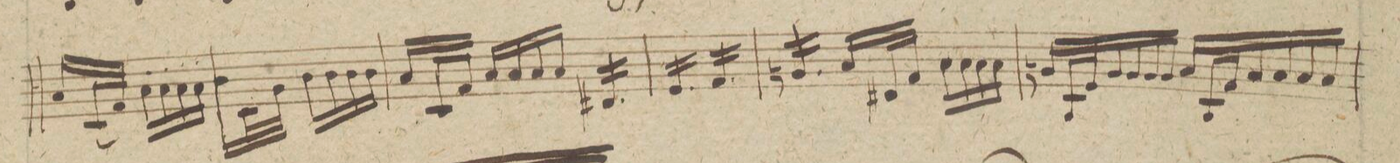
**kern	**dynam
*I"Violino 2do	*
*clefG2	*
*k[f#c#g#]	*
*M6/8	*
16a/LL	.
(32c#/L	.
32f#/JJJ)	.
16a'\LL	.
16a'\	.
16a'\	.
16a'\JJ	.
16b\LL	.
32c#\L	.
32g#\JJJ	.
16b\LL	.
16b\	.
16b\	.
16b\JJ	.
=31	=31
16a/LL	.
32c#/L	.
32f#/JJJ	.
16a/LL	.
16a/	.
16a/	.
16a/JJ	.
*tremolo	*
16d#X/LL	.
16d#/	.
16d#/	.
16d#/	.
16d#/	.
16d#/JJ	.
=32	=32
16e/LL	.
16e/	.
16e/	.
16e/	.
16e/	.
16e/JJ	.
16f#/LL	.
16f#/	.
16f#/	.
16f#/	.
16f#/	.
16f#/JJ	.
=33	=33
16gn/LL	.
16g/	.
16g/	.
16g/	.
16g/	.
16g/JJ	.
*Xtremolo	*
16a/LL	.
32d#X/L	.
32f#/JJJ	.
16a\LL	.
16a\	.
16a\	.
16a\JJ	.
=34	=34
16gn/LL	.
32B/L	.
32e/J	.
16g/	.
16g/	.
16g/	.
16g/JJ	.
16a/LL	.
32B/L	.
32f#/J	.
16a/	.
16a/	.
16a/	.
16a/JJ	.
=35	=35
*-	*-
